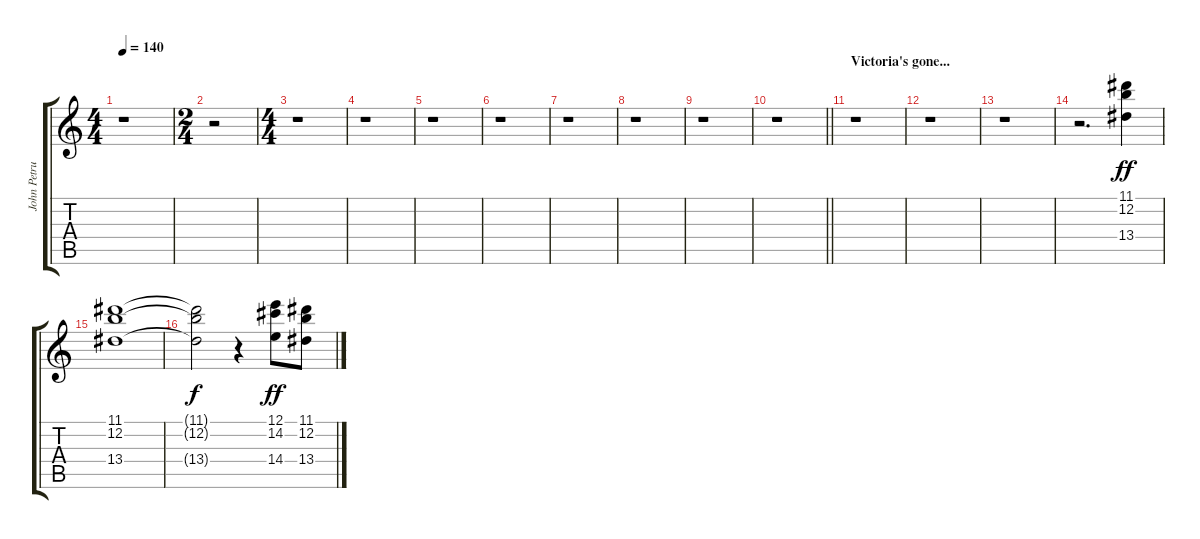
\track ("John Petrucci Solo" "John Petru") {instrument distortionguitar}
\staff {score tabs}
\tuning (E4 B3 G3 D3 A2 E2) {hide}
\ts (4 4)
\tempo 140
\clef g2
\ks c
r.1{dy f} |
\ts (2 4)
r.2 |
\ts (4 4)
r.1 |
r.1 |
r.1 |
r.1 |
r.1 |
r.1 |
r.1 |
\barLineRight lightlight
r.1 |
\section ("" "Victoria's gone...")
r.1 |
r.1 |
r.1 |
r.2{d} (11.1 12.2 13.4).4{dy ff} |
(11.1 12.2 13.4).1 |
(11.1{t} 12.2{t} 13.4{t}).2{dy f} r.4 (12.1 14.2 14.4).8{dy ff} (11.1 12.2 13.4).8
